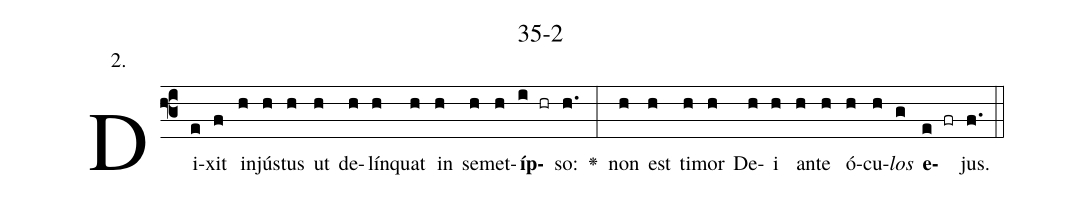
name: 35-2;
annotation: 2.;
%%
(f3)Di(e)xit(f) in(h)jús(h)tus(h) ut(h) de(h)lín(h)quat(h) in(h) se(h)met(h)<b>íp</b>(i hr)so:(h.) <v>\greheightstar</v>(:) non(h) est(h) ti(h)mor(h) De(h)i(h) an(h)te(h) ó(h)cu(h)<i>los</i>(g) <b>e</b>(e fr)jus.(f.) (::)


%E(h) u(h) o(h) u(g) a(e) e.(f.) (::)
